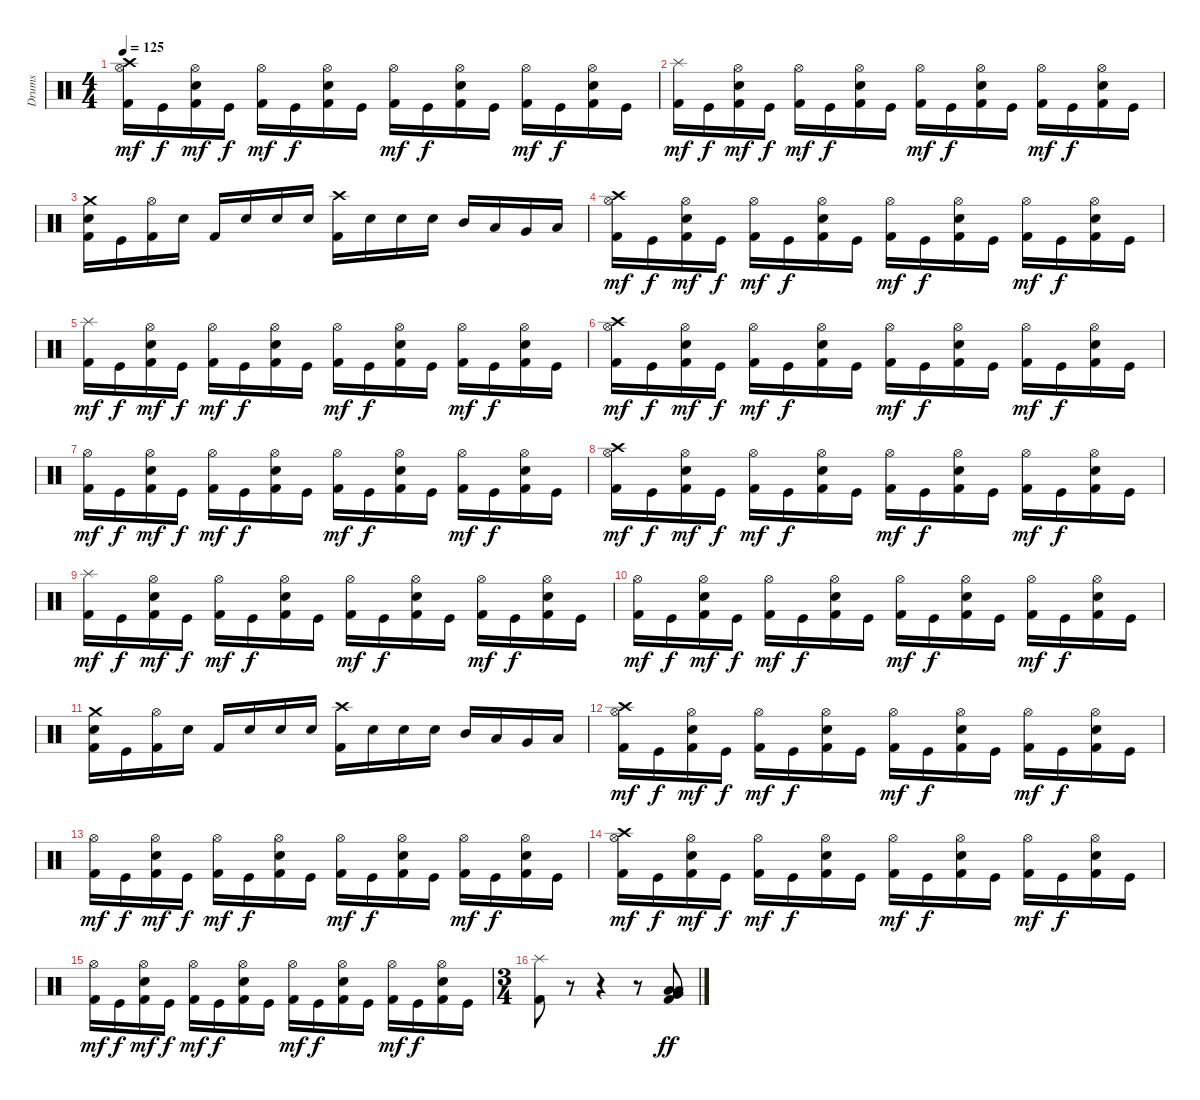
\track ("Drums" "Drums") {instrument percussion}
\staff {score}
\articulation defaults
\ts (4 4)
\tempo 125
\clef neutral
\ks c
("Crash high (hit)" "Hi-Hat (open)" "Kick (hit) 2").16{dy mf} "Kick (hit)".16{dy f} ("Hi-Hat (open)" "Electric Snare (hit)" "Kick (hit) 2").16{dy mf} "Kick (hit)".16{dy f} ("Hi-Hat (open)" "Kick (hit) 2").16{dy mf} "Kick (hit)".16{dy f} ("Hi-Hat (open)" "Electric Snare (hit)" "Kick (hit) 2").16 "Kick (hit)".16 ("Hi-Hat (open)" "Kick (hit) 2").16{dy mf} "Kick (hit)".16{dy f} ("Hi-Hat (open)" "Electric Snare (hit)" "Kick (hit) 2").16 "Kick (hit)".16 ("Hi-Hat (open)" "Kick (hit) 2").16{dy mf} "Kick (hit)".16{dy f} ("Hi-Hat (open)" "Electric Snare (hit)" "Kick (hit) 2").16 "Kick (hit)".16 |
("Splash (hit)" "Kick (hit) 2").16{dy mf} "Kick (hit)".16{dy f} ("Hi-Hat (open)" "Electric Snare (hit)" "Kick (hit) 2").16{dy mf} "Kick (hit)".16{dy f} ("Hi-Hat (open)" "Kick (hit) 2").16{dy mf} "Kick (hit)".16{dy f} ("Hi-Hat (open)" "Electric Snare (hit)" "Kick (hit) 2").16 "Kick (hit)".16 ("Hi-Hat (open)" "Kick (hit) 2").16{dy mf} "Kick (hit)".16{dy f} ("Hi-Hat (open)" "Electric Snare (hit)" "Kick (hit) 2").16 "Kick (hit)".16 ("Hi-Hat (open)" "Kick (hit) 2").16{dy mf} "Kick (hit)".16{dy f} ("Hi-Hat (open)" "Electric Snare (hit)" "Kick (hit) 2").16 "Kick (hit)".16 |
("Crash medium (hit)" "Snare (hit) 2" "Kick (hit) 2").16 "Kick (hit)".16 ("Hi-Hat (open)" "Kick (hit) 2").16 "Snare (hit) 2".16 "Kick (hit) 2".16 "Snare (hit) 2".16 "Snare (hit) 2".16 "Snare (hit) 2".16 ("Crash high (hit)" "Kick (hit) 2").16 "Snare (hit) 2".16 "Snare (hit) 2".16 "Snare (hit) 2".16 "Mid Tom (hit)".16 "Low Tom (hit)".16 "Very Low Tom (hit)".16 "Low Floor Tom (hit)".16 |
("Crash high (hit)" "Hi-Hat (open)" "Kick (hit) 2").16{dy mf} "Kick (hit)".16{dy f} ("Hi-Hat (open)" "Electric Snare (hit)" "Kick (hit) 2").16{dy mf} "Kick (hit)".16{dy f} ("Hi-Hat (open)" "Kick (hit) 2").16{dy mf} "Kick (hit)".16{dy f} ("Hi-Hat (open)" "Electric Snare (hit)" "Kick (hit) 2").16 "Kick (hit)".16 ("Hi-Hat (open)" "Kick (hit) 2").16{dy mf} "Kick (hit)".16{dy f} ("Hi-Hat (open)" "Electric Snare (hit)" "Kick (hit) 2").16 "Kick (hit)".16 ("Hi-Hat (open)" "Kick (hit) 2").16{dy mf} "Kick (hit)".16{dy f} ("Hi-Hat (open)" "Electric Snare (hit)" "Kick (hit) 2").16 "Kick (hit)".16 |
("Splash (hit)" "Kick (hit) 2").16{dy mf} "Kick (hit)".16{dy f} ("Hi-Hat (open)" "Electric Snare (hit)" "Kick (hit) 2").16{dy mf} "Kick (hit)".16{dy f} ("Hi-Hat (open)" "Kick (hit) 2").16{dy mf} "Kick (hit)".16{dy f} ("Hi-Hat (open)" "Electric Snare (hit)" "Kick (hit) 2").16 "Kick (hit)".16 ("Hi-Hat (open)" "Kick (hit) 2").16{dy mf} "Kick (hit)".16{dy f} ("Hi-Hat (open)" "Electric Snare (hit)" "Kick (hit) 2").16 "Kick (hit)".16 ("Hi-Hat (open)" "Kick (hit) 2").16{dy mf} "Kick (hit)".16{dy f} ("Hi-Hat (open)" "Electric Snare (hit)" "Kick (hit) 2").16 "Kick (hit)".16 |
("Crash high (hit)" "Hi-Hat (open)" "Kick (hit) 2").16{dy mf} "Kick (hit)".16{dy f} ("Hi-Hat (open)" "Electric Snare (hit)" "Kick (hit) 2").16{dy mf} "Kick (hit)".16{dy f} ("Hi-Hat (open)" "Kick (hit) 2").16{dy mf} "Kick (hit)".16{dy f} ("Hi-Hat (open)" "Electric Snare (hit)" "Kick (hit) 2").16 "Kick (hit)".16 ("Hi-Hat (open)" "Kick (hit) 2").16{dy mf} "Kick (hit)".16{dy f} ("Hi-Hat (open)" "Electric Snare (hit)" "Kick (hit) 2").16 "Kick (hit)".16 ("Hi-Hat (open)" "Kick (hit) 2").16{dy mf} "Kick (hit)".16{dy f} ("Hi-Hat (open)" "Electric Snare (hit)" "Kick (hit) 2").16 "Kick (hit)".16 |
("Hi-Hat (open)" "Kick (hit) 2").16{dy mf} "Kick (hit)".16{dy f} ("Hi-Hat (open)" "Electric Snare (hit)" "Kick (hit) 2").16{dy mf} "Kick (hit)".16{dy f} ("Hi-Hat (open)" "Kick (hit) 2").16{dy mf} "Kick (hit)".16{dy f} ("Hi-Hat (open)" "Electric Snare (hit)" "Kick (hit) 2").16 "Kick (hit)".16 ("Hi-Hat (open)" "Kick (hit) 2").16{dy mf} "Kick (hit)".16{dy f} ("Hi-Hat (open)" "Electric Snare (hit)" "Kick (hit) 2").16 "Kick (hit)".16 ("Hi-Hat (open)" "Kick (hit) 2").16{dy mf} "Kick (hit)".16{dy f} ("Hi-Hat (open)" "Electric Snare (hit)" "Kick (hit) 2").16 "Kick (hit)".16 |
("Crash high (hit)" "Hi-Hat (open)" "Kick (hit) 2").16{dy mf} "Kick (hit)".16{dy f} ("Hi-Hat (open)" "Electric Snare (hit)" "Kick (hit) 2").16{dy mf} "Kick (hit)".16{dy f} ("Hi-Hat (open)" "Kick (hit) 2").16{dy mf} "Kick (hit)".16{dy f} ("Hi-Hat (open)" "Electric Snare (hit)" "Kick (hit) 2").16 "Kick (hit)".16 ("Hi-Hat (open)" "Kick (hit) 2").16{dy mf} "Kick (hit)".16{dy f} ("Hi-Hat (open)" "Electric Snare (hit)" "Kick (hit) 2").16 "Kick (hit)".16 ("Hi-Hat (open)" "Kick (hit) 2").16{dy mf} "Kick (hit)".16{dy f} ("Hi-Hat (open)" "Electric Snare (hit)" "Kick (hit) 2").16 "Kick (hit)".16 |
("Splash (hit)" "Kick (hit) 2").16{dy mf} "Kick (hit)".16{dy f} ("Hi-Hat (open)" "Electric Snare (hit)" "Kick (hit) 2").16{dy mf} "Kick (hit)".16{dy f} ("Hi-Hat (open)" "Kick (hit) 2").16{dy mf} "Kick (hit)".16{dy f} ("Hi-Hat (open)" "Electric Snare (hit)" "Kick (hit) 2").16 "Kick (hit)".16 ("Hi-Hat (open)" "Kick (hit) 2").16{dy mf} "Kick (hit)".16{dy f} ("Hi-Hat (open)" "Electric Snare (hit)" "Kick (hit) 2").16 "Kick (hit)".16 ("Hi-Hat (open)" "Kick (hit) 2").16{dy mf} "Kick (hit)".16{dy f} ("Hi-Hat (open)" "Electric Snare (hit)" "Kick (hit) 2").16 "Kick (hit)".16 |
("Hi-Hat (open)" "Kick (hit) 2").16{dy mf} "Kick (hit)".16{dy f} ("Hi-Hat (open)" "Electric Snare (hit)" "Kick (hit) 2").16{dy mf} "Kick (hit)".16{dy f} ("Hi-Hat (open)" "Kick (hit) 2").16{dy mf} "Kick (hit)".16{dy f} ("Hi-Hat (open)" "Electric Snare (hit)" "Kick (hit) 2").16 "Kick (hit)".16 ("Hi-Hat (open)" "Kick (hit) 2").16{dy mf} "Kick (hit)".16{dy f} ("Hi-Hat (open)" "Electric Snare (hit)" "Kick (hit) 2").16 "Kick (hit)".16 ("Hi-Hat (open)" "Kick (hit) 2").16{dy mf} "Kick (hit)".16{dy f} ("Hi-Hat (open)" "Electric Snare (hit)" "Kick (hit) 2").16 "Kick (hit)".16 |
("Crash medium (hit)" "Snare (hit) 2" "Kick (hit) 2").16 "Kick (hit)".16 ("Hi-Hat (open)" "Kick (hit) 2").16 "Snare (hit) 2".16 "Kick (hit) 2".16 "Snare (hit) 2".16 "Snare (hit) 2".16 "Snare (hit) 2".16 ("Crash high (hit)" "Kick (hit) 2").16 "Snare (hit) 2".16 "Snare (hit) 2".16 "Snare (hit) 2".16 "Mid Tom (hit)".16 "Low Tom (hit)".16 "Very Low Tom (hit)".16 "Low Floor Tom (hit)".16 |
("Crash high (hit)" "Hi-Hat (open)" "Kick (hit) 2").16{dy mf} "Kick (hit)".16{dy f} ("Hi-Hat (open)" "Electric Snare (hit)" "Kick (hit) 2").16{dy mf} "Kick (hit)".16{dy f} ("Hi-Hat (open)" "Kick (hit) 2").16{dy mf} "Kick (hit)".16{dy f} ("Hi-Hat (open)" "Electric Snare (hit)" "Kick (hit) 2").16 "Kick (hit)".16 ("Hi-Hat (open)" "Kick (hit) 2").16{dy mf} "Kick (hit)".16{dy f} ("Hi-Hat (open)" "Electric Snare (hit)" "Kick (hit) 2").16 "Kick (hit)".16 ("Hi-Hat (open)" "Kick (hit) 2").16{dy mf} "Kick (hit)".16{dy f} ("Hi-Hat (open)" "Electric Snare (hit)" "Kick (hit) 2").16 "Kick (hit)".16 |
("Hi-Hat (open)" "Kick (hit) 2").16{dy mf} "Kick (hit)".16{dy f} ("Hi-Hat (open)" "Electric Snare (hit)" "Kick (hit) 2").16{dy mf} "Kick (hit)".16{dy f} ("Hi-Hat (open)" "Kick (hit) 2").16{dy mf} "Kick (hit)".16{dy f} ("Hi-Hat (open)" "Electric Snare (hit)" "Kick (hit) 2").16 "Kick (hit)".16 ("Hi-Hat (open)" "Kick (hit) 2").16{dy mf} "Kick (hit)".16{dy f} ("Hi-Hat (open)" "Electric Snare (hit)" "Kick (hit) 2").16 "Kick (hit)".16 ("Hi-Hat (open)" "Kick (hit) 2").16{dy mf} "Kick (hit)".16{dy f} ("Hi-Hat (open)" "Electric Snare (hit)" "Kick (hit) 2").16 "Kick (hit)".16 |
("Crash high (hit)" "Hi-Hat (open)" "Kick (hit) 2").16{dy mf} "Kick (hit)".16{dy f} ("Hi-Hat (open)" "Electric Snare (hit)" "Kick (hit) 2").16{dy mf} "Kick (hit)".16{dy f} ("Hi-Hat (open)" "Kick (hit) 2").16{dy mf} "Kick (hit)".16{dy f} ("Hi-Hat (open)" "Electric Snare (hit)" "Kick (hit) 2").16 "Kick (hit)".16 ("Hi-Hat (open)" "Kick (hit) 2").16{dy mf} "Kick (hit)".16{dy f} ("Hi-Hat (open)" "Electric Snare (hit)" "Kick (hit) 2").16 "Kick (hit)".16 ("Hi-Hat (open)" "Kick (hit) 2").16{dy mf} "Kick (hit)".16{dy f} ("Hi-Hat (open)" "Electric Snare (hit)" "Kick (hit) 2").16 "Kick (hit)".16 |
("Hi-Hat (open)" "Kick (hit) 2").16{dy mf} "Kick (hit)".16{dy f} ("Hi-Hat (open)" "Electric Snare (hit)" "Kick (hit) 2").16{dy mf} "Kick (hit)".16{dy f} ("Hi-Hat (open)" "Kick (hit) 2").16{dy mf} "Kick (hit)".16{dy f} ("Hi-Hat (open)" "Electric Snare (hit)" "Kick (hit) 2").16 "Kick (hit)".16 ("Hi-Hat (open)" "Kick (hit) 2").16{dy mf} "Kick (hit)".16{dy f} ("Hi-Hat (open)" "Electric Snare (hit)" "Kick (hit) 2").16 "Kick (hit)".16 ("Hi-Hat (open)" "Kick (hit) 2").16{dy mf} "Kick (hit)".16{dy f} ("Hi-Hat (open)" "Electric Snare (hit)" "Kick (hit) 2").16 "Kick (hit)".16 |
\ts (3 4)
("Splash (hit)" "Kick (hit) 2").8 r.8 r.4 r.8 ("Low Tom (hit)" "Very Low Tom (hit)" "Low Floor Tom (hit)" "Kick (hit) 2").8{dy ff}
